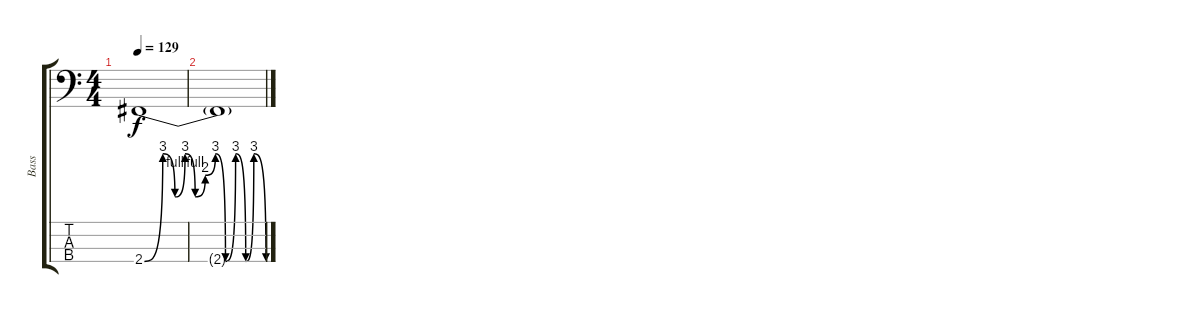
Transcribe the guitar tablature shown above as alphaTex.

\track ("Bass" "Bass") {instrument electricbasspick}
\staff {score tabs}
\tuning (G2 D2 A1 E1) {hide}
\ts (4 4)
\tempo 129
\clef f4
\ks c
2.4{be (custom 0 0 9 12 15 4 20 12 25 4 30 8 35 12 40 0 45 12 50 0 54 12 60 0)}.1{dy f} |
2.4{t}.1
